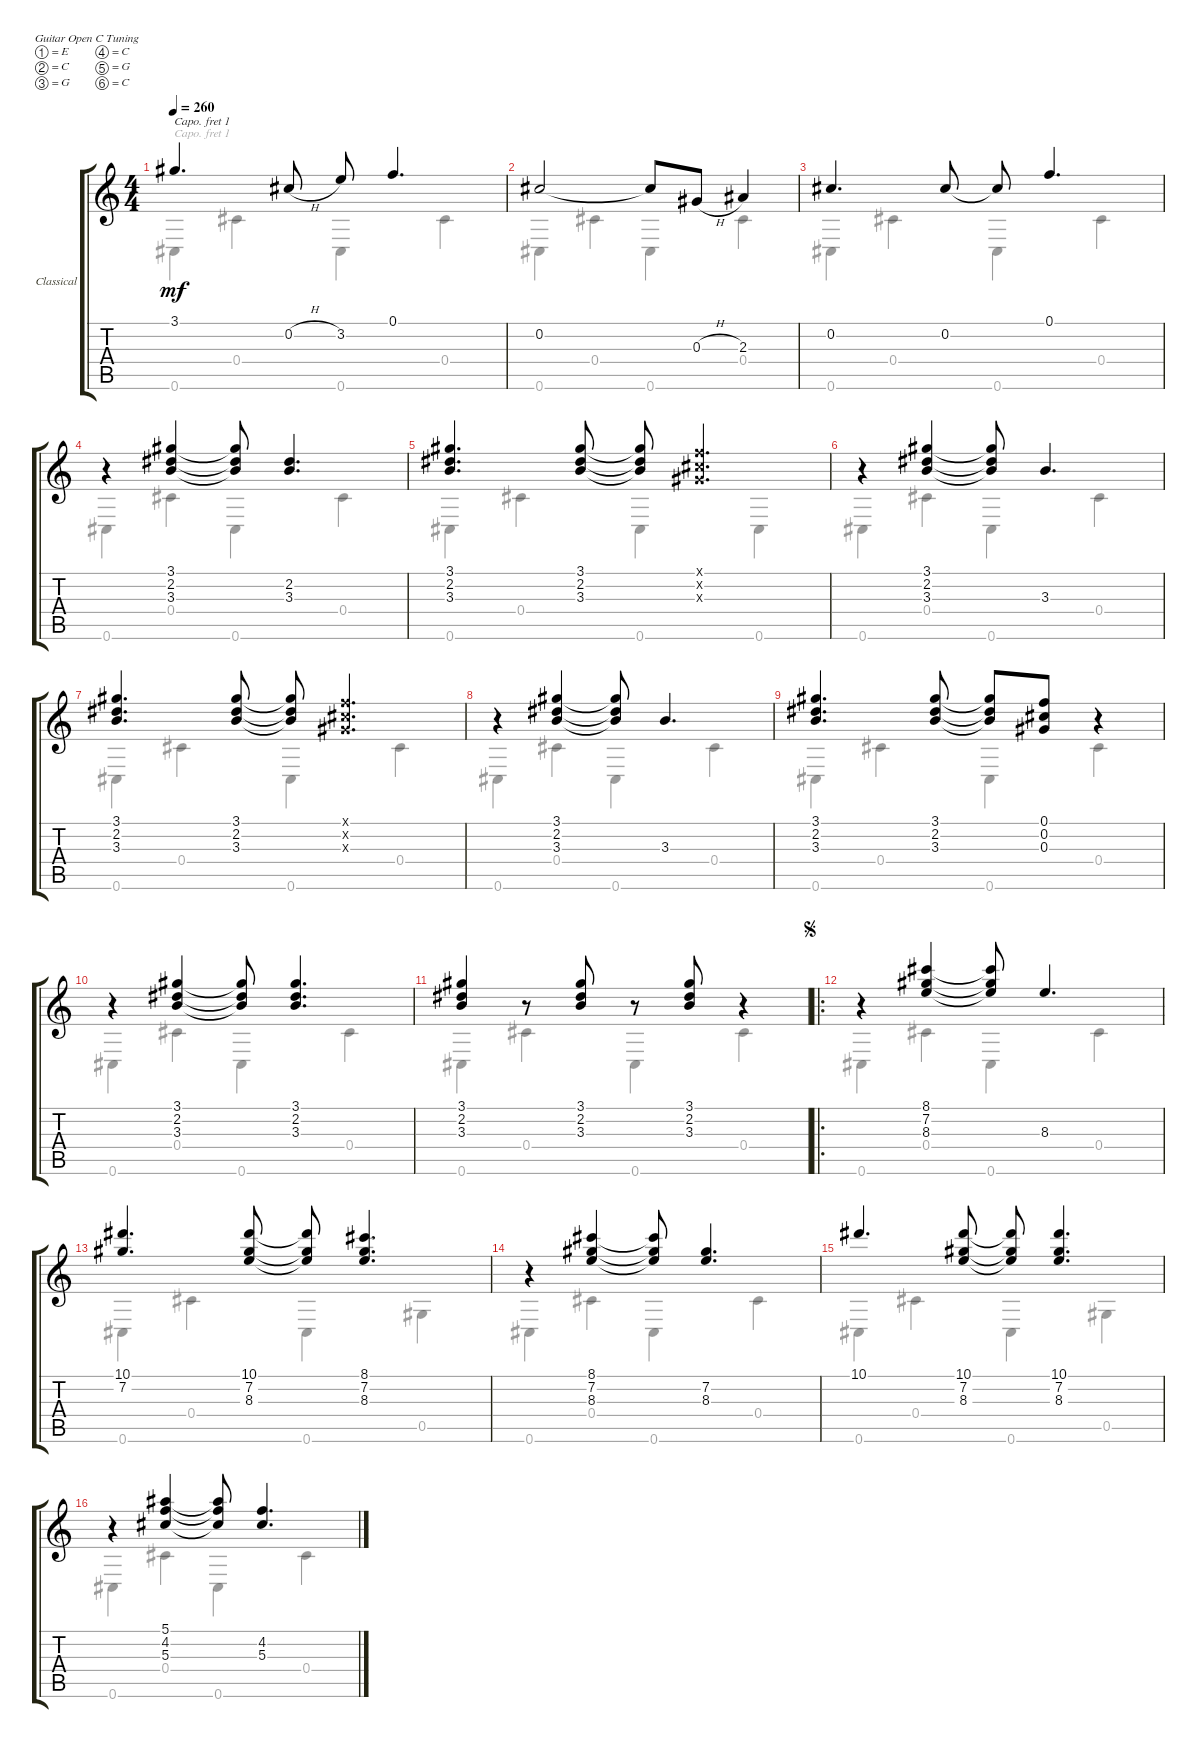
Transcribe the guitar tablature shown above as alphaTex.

\defaultSystemsLayout 4
\bracketExtendMode groupsimilarinstruments
\firstSystemTrackNameOrientation horizontal
\otherSystemsTrackNameOrientation horizontal
\track ("Classical Guitar" "Classical ") {instrument acousticguitarsteel}
\staff {score tabs}
\capo 1
\tuning (E4 C4 G3 C3 G2 C2)
\voice
\ts (4 4)
\tempo 260
\clef g2
\ks c
3.1.4{d dy mf} 0.2{h}.8 3.2.8 0.1.4{d} |
0.2.2 0.2{t}.8 0.3{h}.8 2.3.4 |
0.2.4{d} 0.2.8 0.2{t}.8 0.1.4{d} |
r.4 (3.1 2.2 3.3).4 (3.3{t} 2.2{t} 3.1{t}).8 (2.2 3.3).4{d} |
(3.1 2.2 3.3).4{d} (3.3 2.2 3.1).8 (3.1{t} 2.2{t} 3.3{t}).8 (0.3{x} 0.2{x} 0.1{x}).4{d} |
r.4 (3.1 2.2 3.3).4 (3.3{t} 2.2{t} 3.1{t}).8 3.3.4{d} |
(3.1 2.2 3.3).4{d} (3.3 2.2 3.1).8 (3.1{t} 2.2{t} 3.3{t}).8 (0.3{x} 0.2{x} 0.1{x}).4{d} |
r.4 (3.1 2.2 3.3).4 (3.3{t} 2.2{t} 3.1{t}).8 3.3.4{d} |
(3.1 2.2 3.3).4{d} (3.3 2.2 3.1).8 (3.1{t} 2.2{t} 3.3{t}).8 (0.1 0.2 0.3).8 r.4 |
r.4 (3.1 2.2 3.3).4 (3.3{t} 2.2{t} 3.1{t}).8 (3.1 2.2 3.3).4{d} |
(3.3 2.2 3.1).4 r.8 (3.1 2.2 3.3).8 r.8 (3.3 2.2 3.1).8 r.4 |
\ro
\jump segno
r.4 (8.1 7.2 8.3).4 (8.3{t} 7.2{t} 8.1{t}).8 8.3.4{d} |
(10.1 7.2).4{d} (10.1 7.2 8.3).8 (8.3{t} 7.2{t} 10.1{t}).8 (8.1 7.2 8.3).4{d} |
r.4 (8.1 7.2 8.3).4 (8.3{t} 7.2{t} 8.1{t}).8 (7.2 8.3).4{d} |
10.1.4{d} (10.1 7.2 8.3).8 (8.3{t} 7.2{t} 10.1{t}).8 (10.1 7.2 8.3).4{d} |
r.4 (5.1 4.2 5.3).4 (5.3{t} 4.2{t} 5.1{t}).8 (4.2 5.3).4{d}
\voice
\clef g2
\ottava regular
\simile none
\ks c
0.6.4{dy mf} 0.4.4 0.6.4 0.4.4 |
0.6.4 0.4.4 0.6.4 0.4.4 |
0.6.4 0.4.4 0.6.4 0.4.4 |
0.6.4 0.4.4 0.6.4 0.4.4 |
0.6.4 0.4.4 0.6.4 0.6.4 |
0.6.4 0.4.4 0.6.4 0.4.4 |
0.6.4 0.4.4 0.6.4 0.4.4 |
0.6.4 0.4.4 0.6.4 0.4.4 |
0.6.4 0.4.4 0.6.4 0.4.4 |
0.6.4 0.4.4 0.6.4 0.4.4 |
0.6.4 0.4.4 0.6.4 0.4.4 |
0.6.4 0.4.4 0.6.4 0.4.4 |
0.6.4 0.4.4 0.6.4 0.5.4 |
0.6.4 0.4.4 0.6.4 0.4.4 |
0.6.4 0.4.4 0.6.4 0.5.4 |
0.6.4 0.4.4 0.6.4 0.4.4
